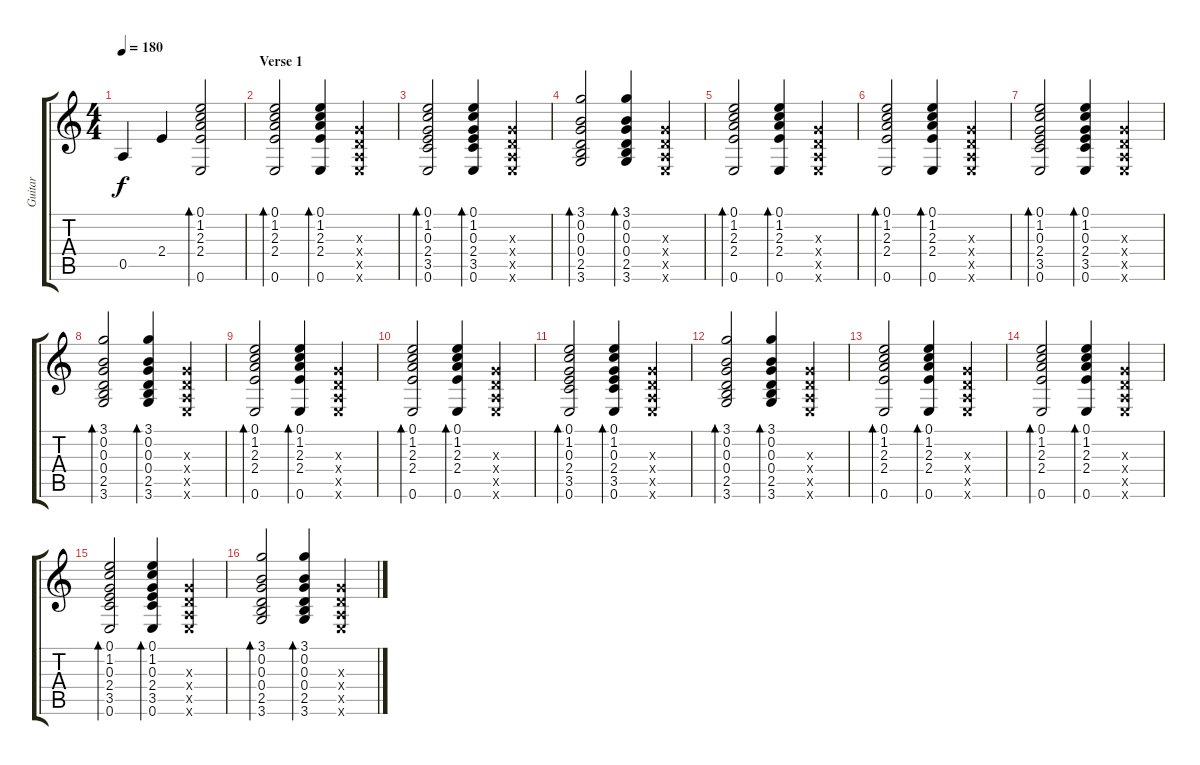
\track ("Guitar" "Guitar") {instrument acousticguitarsteel}
\staff {score tabs}
\tuning (E4 B3 G3 D3 A2 E2) {hide}
\ts (4 4)
\tempo 180
\clef g2
\ks c
0.5.4{dy f} 2.4.4 (0.1 1.2 2.3 2.4 0.6).2{bd 240} |
\section ("" "Verse 1")
(0.1 1.2 2.3 2.4 0.6).2{bd 120} (0.1 1.2 2.3 2.4 0.6).4{bd 120} (0.3{x} 0.4{x} 0.5{x} 0.6{x}).4 |
(0.1 1.2 0.3 2.4 3.5 0.6).2{bd 120} (0.1 1.2 0.3 2.4 3.5 0.6).4{bd 120} (0.3{x} 0.4{x} 0.5{x} 0.6{x}).4 |
(3.1 0.2 0.3 0.4 2.5 3.6).2{bd 120} (3.1 0.2 0.3 0.4 2.5 3.6).4{bd 120} (0.3{x} 0.4{x} 0.5{x} 0.6{x}).4 |
(0.1 1.2 2.3 2.4 0.6).2{bd 120} (0.1 1.2 2.3 2.4 0.6).4{bd 120} (0.3{x} 0.4{x} 0.5{x} 0.6{x}).4 |
(0.1 1.2 2.3 2.4 0.6).2{bd 120} (0.1 1.2 2.3 2.4 0.6).4{bd 120} (0.3{x} 0.4{x} 0.5{x} 0.6{x}).4 |
(0.1 1.2 0.3 2.4 3.5 0.6).2{bd 120} (0.1 1.2 0.3 2.4 3.5 0.6).4{bd 120} (0.3{x} 0.4{x} 0.5{x} 0.6{x}).4 |
(3.1 0.2 0.3 0.4 2.5 3.6).2{bd 120} (3.1 0.2 0.3 0.4 2.5 3.6).4{bd 120} (0.3{x} 0.4{x} 0.5{x} 0.6{x}).4 |
(0.1 1.2 2.3 2.4 0.6).2{bd 120} (0.1 1.2 2.3 2.4 0.6).4{bd 120} (0.3{x} 0.4{x} 0.5{x} 0.6{x}).4 |
(0.1 1.2 2.3 2.4 0.6).2{bd 120} (0.1 1.2 2.3 2.4 0.6).4{bd 120} (0.3{x} 0.4{x} 0.5{x} 0.6{x}).4 |
(0.1 1.2 0.3 2.4 3.5 0.6).2{bd 120} (0.1 1.2 0.3 2.4 3.5 0.6).4{bd 120} (0.3{x} 0.4{x} 0.5{x} 0.6{x}).4 |
(3.1 0.2 0.3 0.4 2.5 3.6).2{bd 120} (3.1 0.2 0.3 0.4 2.5 3.6).4{bd 120} (0.3{x} 0.4{x} 0.5{x} 0.6{x}).4 |
(0.1 1.2 2.3 2.4 0.6).2{bd 120} (0.1 1.2 2.3 2.4 0.6).4{bd 120} (0.3{x} 0.4{x} 0.5{x} 0.6{x}).4 |
(0.1 1.2 2.3 2.4 0.6).2{bd 120} (0.1 1.2 2.3 2.4 0.6).4{bd 120} (0.3{x} 0.4{x} 0.5{x} 0.6{x}).4 |
(0.1 1.2 0.3 2.4 3.5 0.6).2{bd 120} (0.1 1.2 0.3 2.4 3.5 0.6).4{bd 120} (0.3{x} 0.4{x} 0.5{x} 0.6{x}).4 |
(3.1 0.2 0.3 0.4 2.5 3.6).2{bd 120} (3.1 0.2 0.3 0.4 2.5 3.6).4{bd 120} (0.3{x} 0.4{x} 0.5{x} 0.6{x}).4
